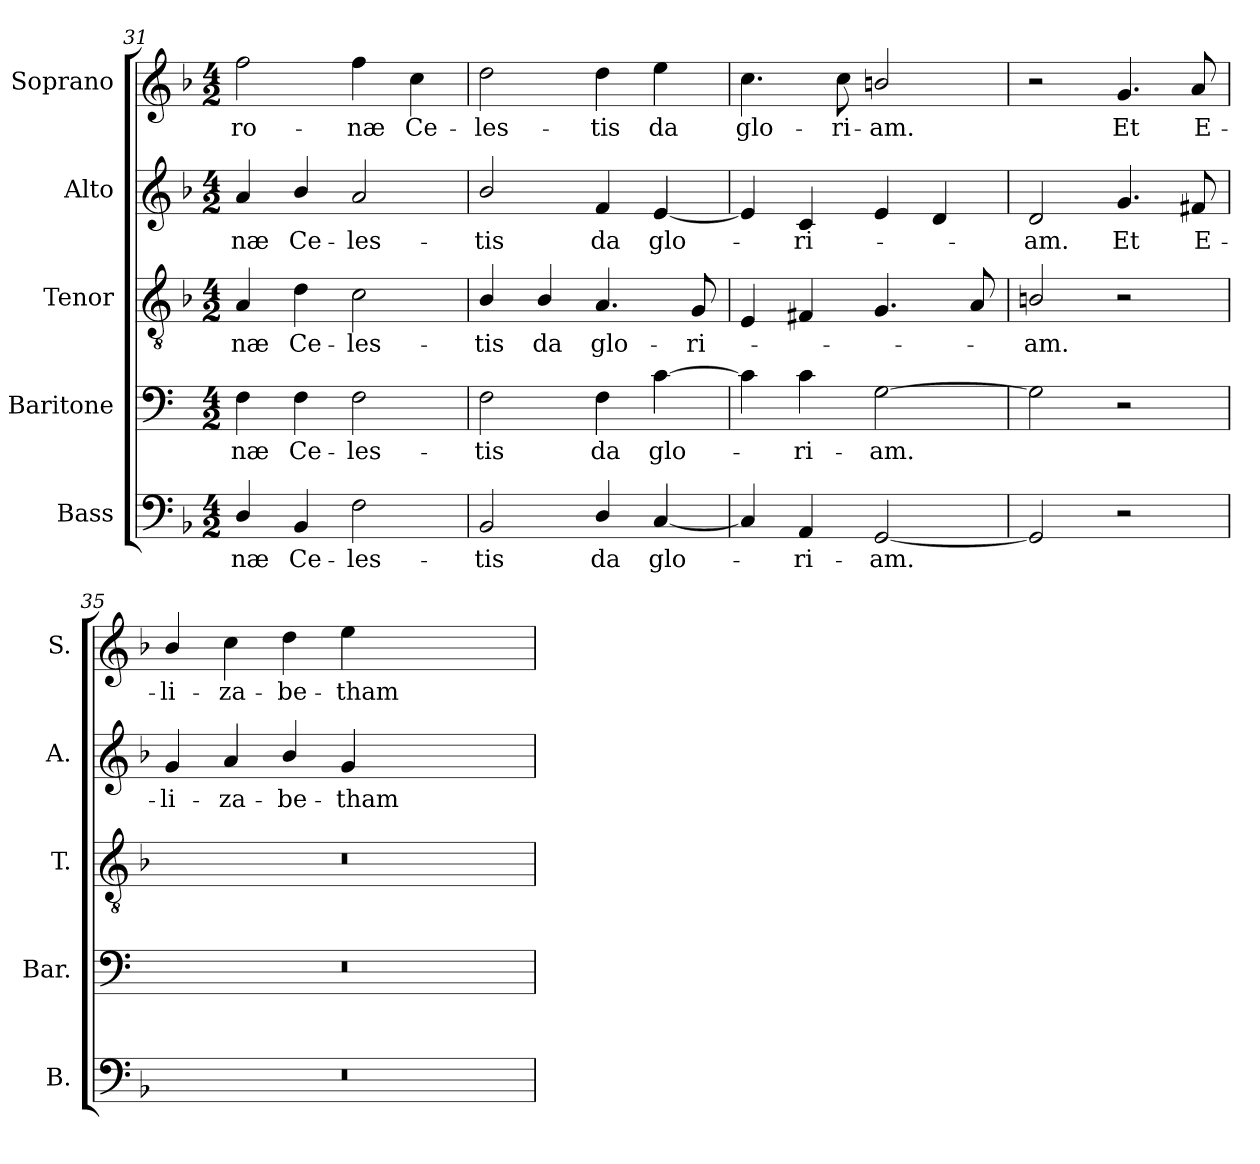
**kern	**text	**kern	**text	**kern	**text	**kern	**text	**kern	**text
*part5	*part5	*part4	*part4	*part3	*part3	*part2	*part2	*part1	*part1
*staff5	*staff5	*staff4	*staff4	*staff3	*staff3	*staff2	*staff2	*staff1	*staff1
*I"Bass	*	*I"Baritone	*	*I"Tenor	*	*I"Alto	*	*I"Soprano	*
*I'B.	*	*I'Bar.	*	*I'T.	*	*I'A.	*	*I'S.	*
*clefF4	*	*clefF4	*	*clefGv2	*	*clefG2	*	*clefG2	*
*	*	*	*	*ITrd7c12	*	*	*	*	*
*k[b-]	*	*k[]	*	*k[b-]	*	*k[b-]	*	*k[b-]	*
*F:	*	*C:	*	*F:	*	*F:	*	*F:	*
*M4/2	*	*M4/2	*	*M4/2	*	*M4/2	*	*M4/2	*
=31	=31	=31	=31	=31	=31	=31	=31	=31	=31
!	!LO:LY:b:color=#000000	!	!	!	!	!	!	!	!
!	!	!	!LO:LY:b:color=#000000	!	!	!	!	!	!
!	!	!	!	!	!LO:LY:b:color=#000000	!	!	!	!
!	!	!	!	!	!	!	!LO:LY:b:color=#000000	!	!
!	!	!	!	!	!	!	!	!	!LO:LY:b:color=#000000
4Di/	-næ	4Fi\	-næ	4AAi/	-næ	4ai/	-næ	2ffi\	-ro-
!	!LO:LY:b:color=#000000	!	!	!	!	!	!	!	!
!	!	!	!LO:LY:b:color=#000000	!	!	!	!	!	!
!	!	!	!	!	!LO:LY:b:color=#000000	!	!	!	!
!	!	!	!	!	!	!	!LO:LY:b:color=#000000	!	!
4BB-i/	Ce-	4Fi\	Ce-	4Di\	Ce-	4b-i/	Ce-	.	.
!	!LO:LY:b:color=#000000	!	!	!	!	!	!	!	!
!	!	!	!LO:LY:b:color=#000000	!	!	!	!	!	!
!	!	!	!	!	!LO:LY:b:color=#000000	!	!	!	!
!	!	!	!	!	!	!	!LO:LY:b:color=#000000	!	!
!	!	!	!	!	!	!	!	!	!LO:LY:b:color=#000000
2Fi\	-les-	2Fi\	-les-	2Ci\	-les-	2ai/	-les-	4ffi\	-næ
!	!	!	!	!	!	!	!	!	!LO:LY:b:color=#000000
.	.	.	.	.	.	.	.	4cci\	Ce-
=32	=32	=32	=32	=32	=32	=32	=32	=32	=32
!	!LO:LY:b:color=#000000	!	!	!	!	!	!	!	!
!	!	!	!LO:LY:b:color=#000000	!	!	!	!	!	!
!	!	!	!	!	!LO:LY:b:color=#000000	!	!	!	!
!	!	!	!	!	!	!	!LO:LY:b:color=#000000	!	!
!	!	!	!	!	!	!	!	!	!LO:LY:b:color=#000000
2BB-i/	-tis	2Fi\	-tis	4BB-i/	-tis	2b-i/	-tis	2ddi\	-les-
!	!	!	!	!	!LO:LY:b:color=#000000	!	!	!	!
.	.	.	.	4BB-i/	da	.	.	.	.
!	!LO:LY:b:color=#000000	!	!	!	!	!	!	!	!
!	!	!	!LO:LY:b:color=#000000	!	!	!	!	!	!
!	!	!	!	!	!LO:LY:b:color=#000000	!	!	!	!
!	!	!	!	!	!	!	!LO:LY:b:color=#000000	!	!
!	!	!	!	!	!	!	!	!	!LO:LY:b:color=#000000
4Di/	da	4Fi\	da	4.AAi/	glo-	4fi/	da	4ddi\	-tis
!	!LO:LY:b:color=#000000	!	!	!	!	!	!	!	!
!	!	!	!LO:LY:b:color=#000000	!	!	!	!	!	!
!	!	!	!	!	!	!	!LO:LY:b:color=#000000	!	!
!	!	!	!	!	!	!	!	!	!LO:LY:b:color=#000000
[4Ci/	glo-	[4ci\	glo-	.	.	[4ei/	glo-	4eei\	da
!	!	!	!	!	!LO:LY:b:color=#000000	!	!	!	!
.	.	.	.	8GGi/	-ri-	.	.	.	.
=33	=33	=33	=33	=33	=33	=33	=33	=33	=33
!	!	!	!	!	!	!	!	!	!LO:LY:b:color=#000000
4Ci/]	.	4ci\]	.	4EEi/	.	4ei/]	.	4.cci\	glo-
!	!LO:LY:b:color=#000000	!	!	!	!	!	!	!	!
!	!	!	!LO:LY:b:color=#000000	!	!	!	!	!	!
!	!	!	!	!	!	!	!LO:LY:b:color=#000000	!	!
4AAi/	-ri-	4ci\	-ri-	4FF#Xi/	.	4ci/	-ri-	.	.
!	!	!	!	!	!	!	!	!	!LO:LY:b:color=#000000
.	.	.	.	.	.	.	.	8cci\	-ri-
!	!LO:LY:b:color=#000000	!	!	!	!	!	!	!	!
!	!	!	!LO:LY:b:color=#000000	!	!	!	!	!	!
!	!	!	!	!	!	!	!	!	!LO:LY:b:color=#000000
[2GGi/	-am.	[2Gi\	-am.	4.GGi/	.	4ei/	.	2bni/	-am.
.	.	.	.	.	.	4di/	.	.	.
.	.	.	.	8AAi/	.	.	.	.	.
=34	=34	=34	=34	=34	=34	=34	=34	=34	=34
!	!	!	!	!	!LO:LY:b:color=#000000	!	!	!	!
!	!	!	!	!	!	!	!LO:LY:b:color=#000000	!	!
2GGi/]	.	2Gi\]	.	2BBni/	-am.	2di/	-am.	2r	.
!	!	!	!	!	!	!	!LO:LY:b:color=#000000	!	!
!	!	!	!	!	!	!	!	!	!LO:LY:b:color=#000000
2r	.	2r	.	2r	.	4.gi/	Et	4.gi/	Et
!	!	!	!	!	!	!	!LO:LY:b:color=#000000	!	!
!	!	!	!	!	!	!	!	!	!LO:LY:b:color=#000000
.	.	.	.	.	.	8f#Xi/	E-	8ai/	E-
=35	=35	=35	=35	=35	=35	=35	=35	=35	=35
!	!	!	!	!	!	!	!LO:LY:b:color=#000000	!	!
!	!	!	!	!	!	!	!	!	!LO:LY:b:color=#000000
0r	.	0r	.	0r	.	4gi/	-li-	4b-i/	-li-
!	!	!	!	!	!	!	!LO:LY:b:color=#000000	!	!
!	!	!	!	!	!	!	!	!	!LO:LY:b:color=#000000
.	.	.	.	.	.	4ai/	-za-	4cci\	-za-
!	!	!	!	!	!	!	!LO:LY:b:color=#000000	!	!
!	!	!	!	!	!	!	!	!	!LO:LY:b:color=#000000
.	.	.	.	.	.	4b-i/	-be-	4ddi\	-be-
!	!	!	!	!	!	!	!LO:LY:b:color=#000000	!	!
!	!	!	!	!	!	!	!	!	!LO:LY:b:color=#000000
.	.	.	.	.	.	4gi/	-tham	4eei\	-tham
.	.	.	.	.	.	1ryy	.	1ryy	.
=	=	=	=	=	=	=	=	=	=
*-	*-	*-	*-	*-	*-	*-	*-	*-	*-
